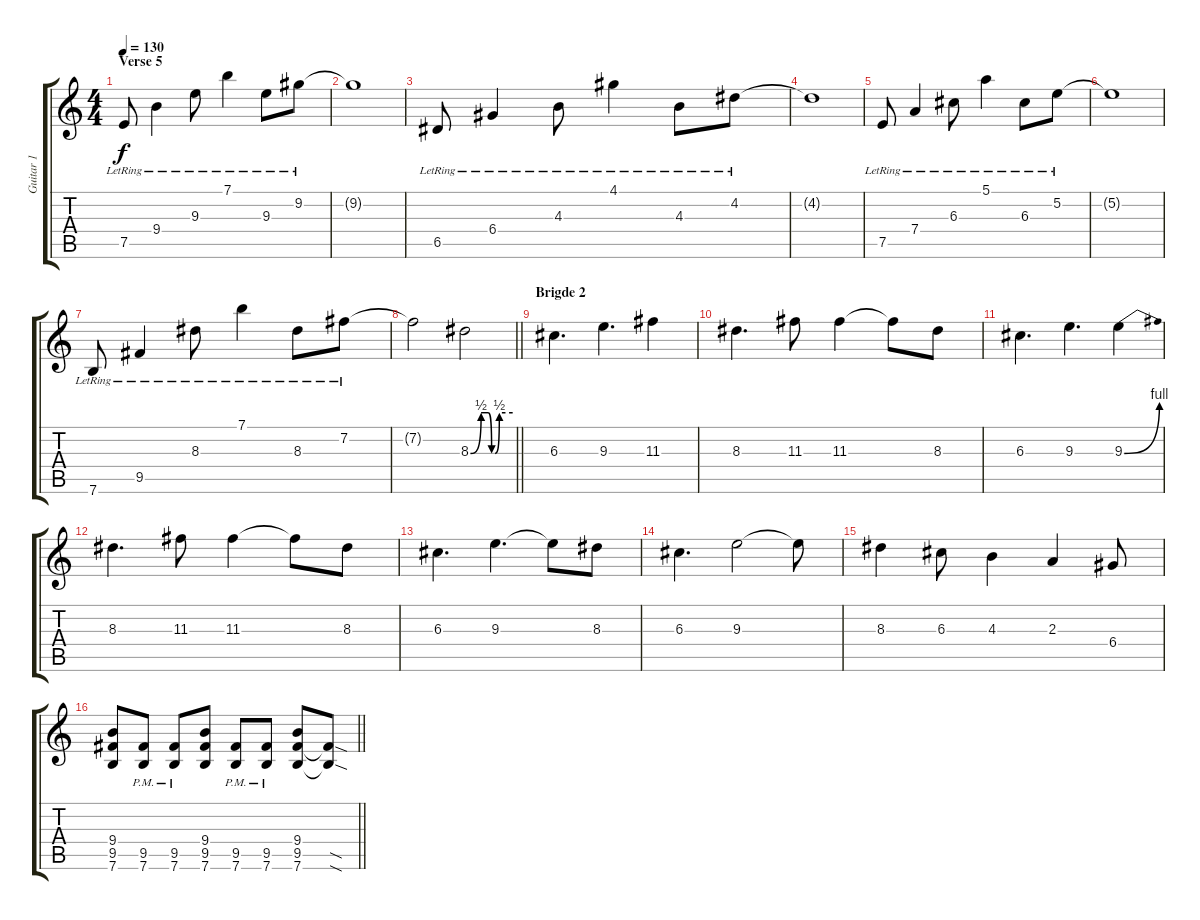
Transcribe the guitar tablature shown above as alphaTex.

\track ("Guitar 1" "Guitar 1") {instrument overdrivenguitar}
\staff {score tabs}
\tuning (E4 B3 G3 D3 A2 E2) {hide}
\ts (4 4)
\section ("" "Verse 5")
\tempo 130
\clef g2
\ks c
7.5{lr}.8{dy f} 9.4{lr}.4 9.3{lr}.8 7.1{lr}.4 9.3{lr}.8 9.2{lr}.8 |
9.2{t}.1 |
6.5{lr}.8 6.4{lr}.4 4.3{lr}.8 4.1{lr}.4 4.3{lr}.8 4.2{lr}.8 |
4.2{t}.1 |
7.5{lr}.8 7.4{lr}.4 6.3{lr}.8 5.1{lr}.4 6.3{lr}.8 5.2{lr}.8 |
5.2{t}.1 |
7.6{lr}.8 9.5{lr}.4 8.3{lr}.8 7.1{lr}.4 8.3{lr}.8 7.2{lr}.8 |
\barLineRight lightlight
7.2{t}.2 8.3{be (custom 0 0 15 2 25 2 30 0 35 0 41 2 60 2)}.2{volume 12 balance 8 instrument overdrivenguitar} |
\section ("" "Brigde 2")
6.3.4{d} 9.3.4{d} 11.3.4 |
8.3.4{d} 11.3.8 11.3.4 11.3{t}.8 8.3.8 |
6.3.4{d} 9.3.4{d} 9.3{be (bend 0 0 60 4)}.4 |
8.3.4{d} 11.3.8 11.3.4 11.3{t}.8 8.3.8 |
6.3.4{d} 9.3.4{d} 9.3{t}.8 8.3.8 |
6.3.4{d} 9.3.2 9.3{t}.8 |
8.3.4 6.3.8 4.3.4 2.3.4 6.4.8 |
\barLineRight lightlight
(9.4 9.5 7.6).8{volume 10 balance 16} (9.5{pm} 7.6{pm}).8 (9.5{pm} 7.6{pm}).8 (9.4 9.5 7.6).8 (9.5{pm} 7.6{pm}).8 (9.5{pm} 7.6{pm}).8 (9.4 9.5 7.6).8 (9.5{sod t} 7.6{sod t}).8
